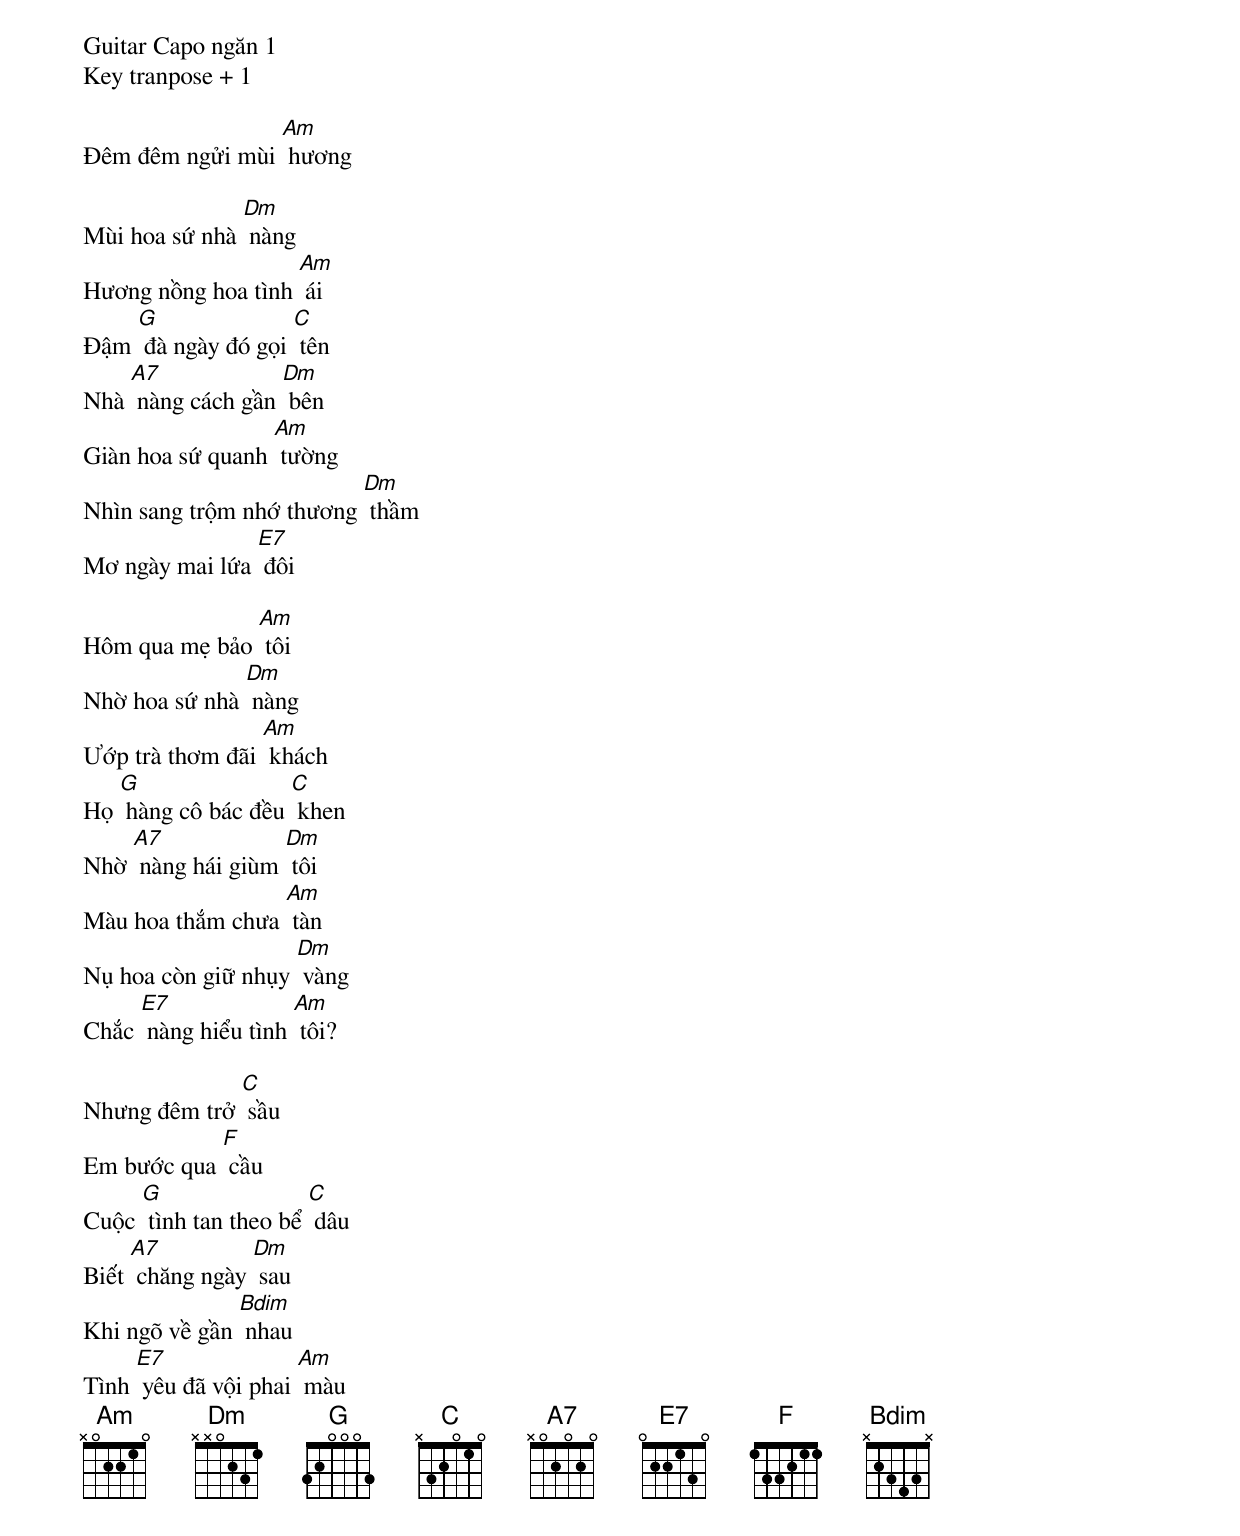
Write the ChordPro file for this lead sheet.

Guitar Capo ngăn 1
Key tranpose + 1

Đêm đêm ngửi mùi [Am] hương

Mùi hoa sứ nhà [Dm] nàng
Hương nồng hoa tình [Am] ái
Đậm [G] đà ngày đó gọi [C] tên
Nhà [A7] nàng cách gần [Dm] bên
Giàn hoa sứ quanh [Am] tường
Nhìn sang trộm nhớ thương [Dm] thầm
Mơ ngày mai lứa [E7] đôi

Hôm qua mẹ bảo [Am] tôi
Nhờ hoa sứ nhà [Dm] nàng
Ướp trà thơm đãi [Am] khách
Họ [G] hàng cô bác đều [C] khen
Nhờ [A7] nàng hái giùm [Dm] tôi
Màu hoa thắm chưa [Am] tàn
Nụ hoa còn giữ nhụy [Dm] vàng
Chắc [E7] nàng hiểu tình [Am] tôi?

Nhưng đêm trở [C] sầu
Em bước qua [F] cầu
Cuộc [G] tình tan theo bể [C] dâu
Biết [A7] chăng ngày [Dm] sau
Khi ngõ về gần [Bdim] nhau
Tình [E7] yêu đã vội phai [Am] màu
